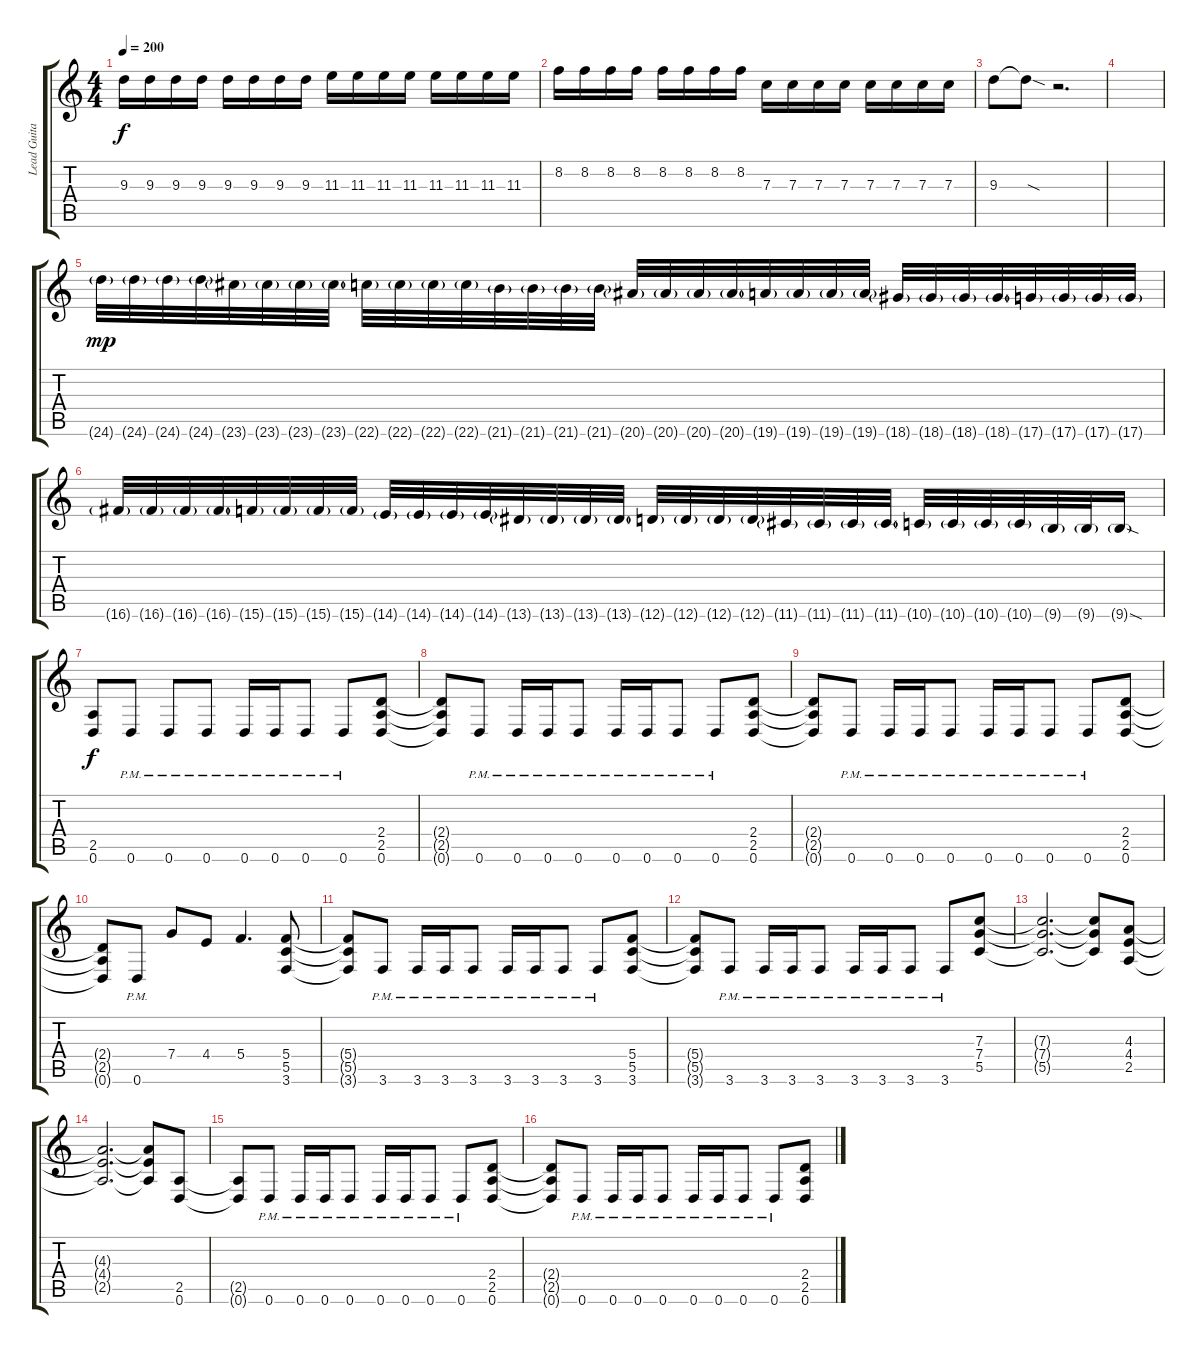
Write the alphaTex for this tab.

\track ("Lead Guitar 2" "Lead Guita") {instrument distortionguitar}
\staff {score tabs}
\tuning (D4 A3 F3 C3 G2 D2) {hide}
\ts (4 4)
\tempo 200
\clef g2
\ks c
9.3.16{dy f} 9.3.16 9.3.16 9.3.16 9.3.16 9.3.16 9.3.16 9.3.16 11.3.16 11.3.16 11.3.16 11.3.16 11.3.16 11.3.16 11.3.16 11.3.16 |
8.2.16 8.2.16 8.2.16 8.2.16 8.2.16 8.2.16 8.2.16 8.2.16 7.3.16 7.3.16 7.3.16 7.3.16 7.3.16 7.3.16 7.3.16 7.3.16 |
9.3.8 9.3{sod t}.8 r.2{d} |
|
24.6{g}.32{dy mp instrument guitarharmonics} 24.6{g}.32 24.6{g}.32 24.6{g}.32 23.6{g}.32 23.6{g}.32 23.6{g}.32 23.6{g}.32 22.6{g}.32 22.6{g}.32 22.6{g}.32 22.6{g}.32 21.6{g}.32 21.6{g}.32 21.6{g}.32 21.6{g}.32 20.6{g}.32 20.6{g}.32 20.6{g}.32 20.6{g}.32 19.6{g}.32 19.6{g}.32 19.6{g}.32 19.6{g}.32 18.6{g}.32 18.6{g}.32 18.6{g}.32 18.6{g}.32 17.6{g}.32 17.6{g}.32 17.6{g}.32 17.6{g}.32 |
16.6{g}.32 16.6{g}.32 16.6{g}.32 16.6{g}.32 15.6{g}.32 15.6{g}.32 15.6{g}.32 15.6{g}.32 14.6{g}.32 14.6{g}.32 14.6{g}.32 14.6{g}.32 13.6{g}.32 13.6{g}.32 13.6{g}.32 13.6{g}.32 12.6{g}.32 12.6{g}.32 12.6{g}.32 12.6{g}.32 11.6{g}.32 11.6{g}.32 11.6{g}.32 11.6{g}.32 10.6{g}.32 10.6{g}.32 10.6{g}.32 10.6{g}.32 9.6{g}.32 9.6{g}.32 9.6{sod g}.16 |
(2.5 0.6).8{dy f instrument distortionguitar} 0.6{pm}.8 0.6{pm}.8 0.6{pm}.8 0.6{pm}.16 0.6{pm}.16 0.6{pm}.8 0.6{pm}.8 (2.4 2.5 0.6).8 |
(2.4{t} 2.5{t} 0.6{t}).8 0.6{pm}.8 0.6{pm}.16 0.6{pm}.16 0.6{pm}.8 0.6{pm}.16 0.6{pm}.16 0.6{pm}.8 0.6{pm}.8 (2.4 2.5 0.6).8 |
(2.4{t} 2.5{t} 0.6{t}).8 0.6{pm}.8 0.6{pm}.16 0.6{pm}.16 0.6{pm}.8 0.6{pm}.16 0.6{pm}.16 0.6{pm}.8 0.6{pm}.8 (2.4 2.5 0.6).8 |
(2.4{t} 2.5{t} 0.6{t}).8 0.6{pm}.8 7.4.8 4.4.8 5.4.4{d} (5.4 5.5 3.6).8 |
(5.4{t} 5.5{t} 3.6{t}).8 3.6{pm}.8 3.6{pm}.16 3.6{pm}.16 3.6{pm}.8 3.6{pm}.16 3.6{pm}.16 3.6{pm}.8 3.6{pm}.8 (5.4 5.5 3.6).8 |
(5.4{t} 5.5{t} 3.6{t}).8 3.6{pm}.8 3.6{pm}.16 3.6{pm}.16 3.6{pm}.8 3.6{pm}.16 3.6{pm}.16 3.6{pm}.8 3.6{pm}.8 (7.3 7.4 5.5).8 |
(7.3{t} 7.4{t} 5.5{t}).2{d} (7.3{t} 7.4{t} 5.5{t}).8 (4.3 4.4 2.5).8 |
(4.3{t} 4.4{t} 2.5{t}).2{d} (4.3{t} 4.4{t} 2.5{t}).8 (2.5 0.6).8 |
(2.5{t} 0.6{t}).8 0.6{pm}.8 0.6{pm}.16 0.6{pm}.16 0.6{pm}.8 0.6{pm}.16 0.6{pm}.16 0.6{pm}.8 0.6{pm}.8 (2.4 2.5 0.6).8 |
(2.4{t} 2.5{t} 0.6{t}).8 0.6{pm}.8 0.6{pm}.16 0.6{pm}.16 0.6{pm}.8 0.6{pm}.16 0.6{pm}.16 0.6{pm}.8 0.6{pm}.8 (2.4 2.5 0.6).8
